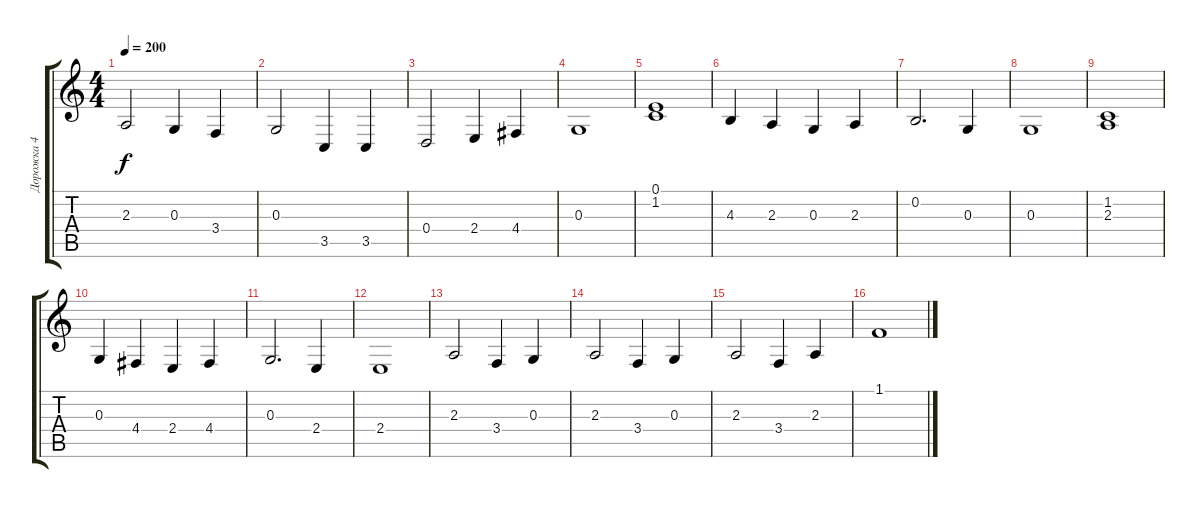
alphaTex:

\track ("Дорожка 4" "Дорожка 4") {instrument lead6voice}
\staff {score tabs}
\tuning (E4 B3 G3 D3 A2 E2) {hide}
\ts (4 4)
\tempo 200
\clef g2
\ks c
2.3.2{dy f} 0.3.4 3.4.4 |
0.3.2 3.5.4 3.5.4 |
0.4.2 2.4.4 4.4.4 |
0.3.1 |
(0.1 1.2).1 |
4.3.4 2.3.4 0.3.4 2.3.4 |
0.2.2{d} 0.3.4 |
0.3.1 |
(1.2 2.3).1 |
0.3.4 4.4.4 2.4.4 4.4.4 |
0.3.2{d} 2.4.4 |
2.4.1 |
2.3.2 3.4.4 0.3.4 |
2.3.2 3.4.4 0.3.4 |
2.3.2 3.4.4 2.3.4 |
1.1.1
